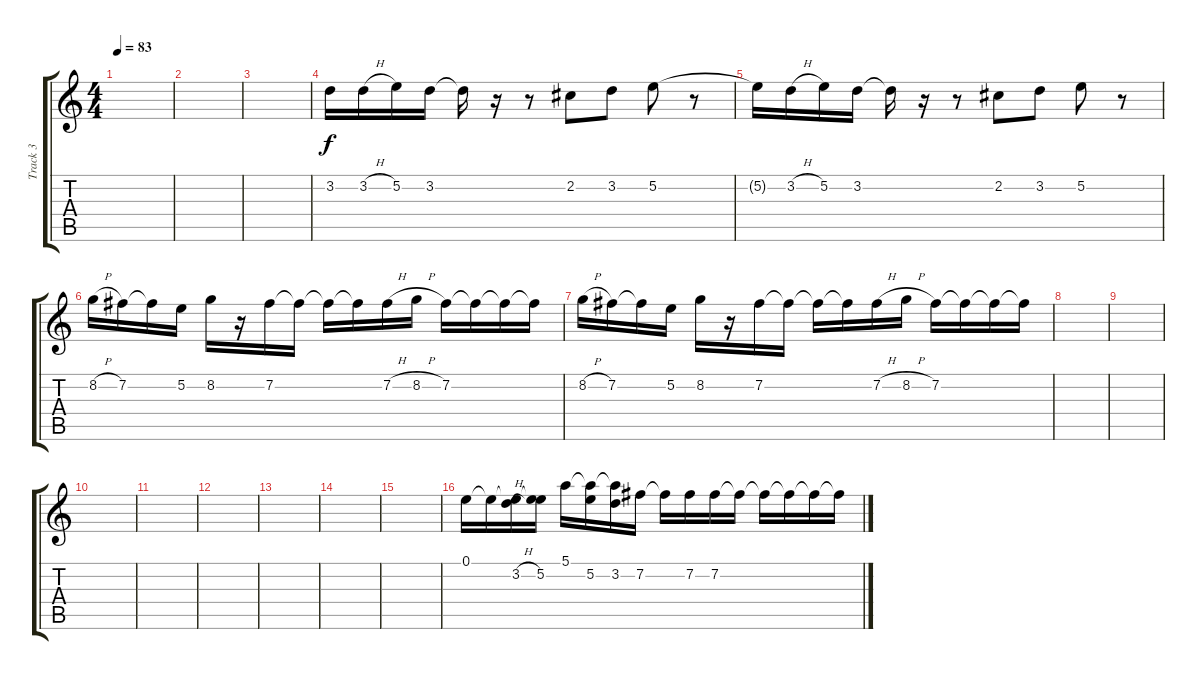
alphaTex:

\track ("Track 3" "Track 3") {instrument distortionguitar}
\staff {score tabs}
\tuning (E4 B3 G3 D3 A2 E2) {hide}
\ts (4 4)
\tempo 83
\clef g2
\ks c
|
|
|
3.2.16 3.2{h}.16 5.2.16 3.2.16 3.2{t}.16 r.16 r.8 2.2.8 3.2.8 5.2.8 r.8 |
5.2{t}.16 3.2{h}.16 5.2.16 3.2.16 3.2{t}.16 r.16 r.8 2.2.8 3.2.8 5.2.8 r.8 |
8.2{h}.16 7.2.16 7.2{t}.16 5.2.16 8.2.16 r.16 7.2.16 7.2{t}.16 7.2{t}.16 7.2{t}.16 7.2{h}.16 8.2{h}.16 7.2.16 7.2{t}.16 7.2{t}.16 7.2{t}.16 |
8.2{h}.16 7.2.16 7.2{t}.16 5.2.16 8.2.16 r.16 7.2.16 7.2{t}.16 7.2{t}.16 7.2{t}.16 7.2{h}.16 8.2{h}.16 7.2.16 7.2{t}.16 7.2{t}.16 7.2{t}.16 |
|
|
|
|
|
|
|
|
0.1.16 0.1{t}.16 (0.1{t} 3.2{h}).16 (0.1{t} 5.2).16 5.1.16 (5.1{t} 5.2).16 (5.1{t} 3.2).16 7.2.16 7.2{t}.16 7.2.16 7.2.16 7.2{t}.16 7.2{t}.16 7.2{t}.16 7.2{t}.16 7.2{t}.16
